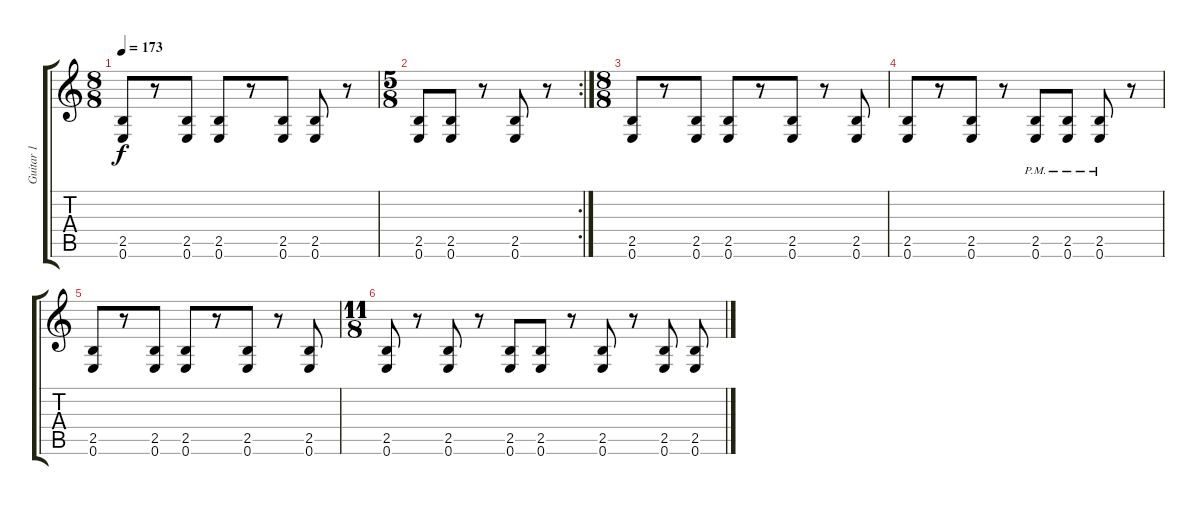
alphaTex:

\track ("Guitar 1" "Guitar 1") {instrument distortionguitar}
\staff {score tabs}
\tuning (E4 B3 G3 D3 A2 E2) {hide}
\ts (8 8)
\tempo 173
\clef g2
\ks c
(2.5 0.6).8{dy f} r.8 (2.5 0.6).8 (2.5 0.6).8 r.8 (2.5 0.6).8 (2.5 0.6).8 r.8 |
\rc 2
\ts (5 8)
(2.5 0.6).8 (2.5 0.6).8 r.8 (2.5 0.6).8 r.8 |
\ts (8 8)
(2.5 0.6).8 r.8 (2.5 0.6).8 (2.5 0.6).8 r.8 (2.5 0.6).8 r.8 (2.5 0.6).8 |
(2.5 0.6).8 r.8 (2.5 0.6).8 r.8 (2.5{pm} 0.6{pm}).8 (2.5{pm} 0.6{pm}).8 (2.5{pm} 0.6{pm}).8 r.8 |
(2.5 0.6).8 r.8 (2.5 0.6).8 (2.5 0.6).8 r.8 (2.5 0.6).8 r.8 (2.5 0.6).8 |
\ts (11 8)
(2.5 0.6).8 r.8 (2.5 0.6).8 r.8 (2.5 0.6).8 (2.5 0.6).8 r.8 (2.5 0.6).8 r.8 (2.5 0.6).8 (2.5 0.6).8
